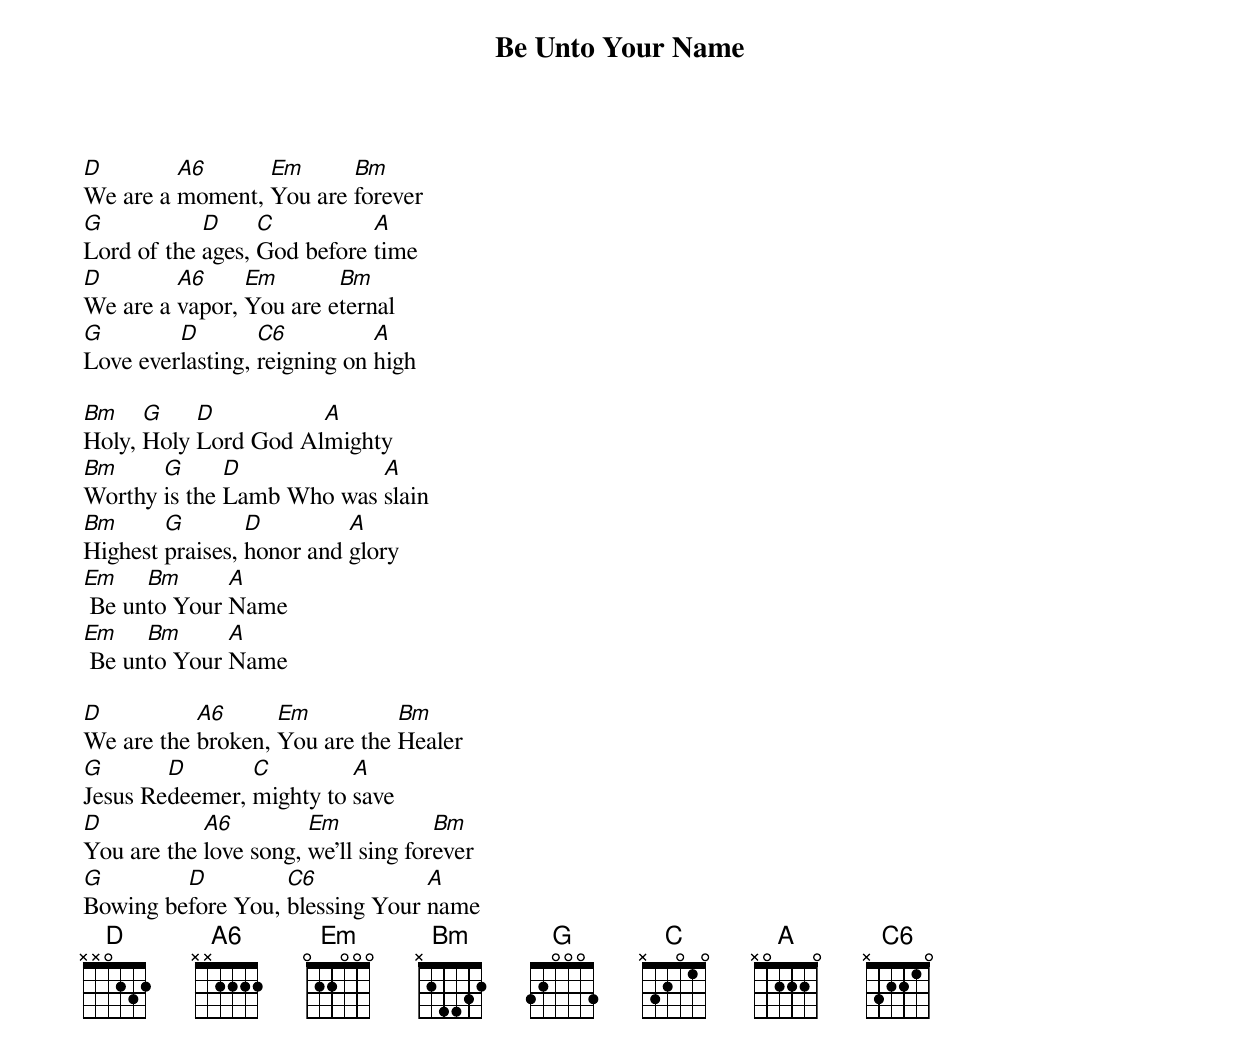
{title: Be Unto Your Name}
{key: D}
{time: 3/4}
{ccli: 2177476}
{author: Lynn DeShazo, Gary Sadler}
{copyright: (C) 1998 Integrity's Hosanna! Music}

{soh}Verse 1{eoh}
[D]We are a [A6]moment, [Em]You are [Bm]forever
[G]Lord of the [D]ages, [C]God before [A]time
[D]We are a [A6]vapor, [Em]You are e[Bm]ternal
[G]Love ever[D]lasting, [C6]reigning on [A]high

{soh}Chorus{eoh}
[Bm]Holy, [G]Holy [D]Lord God Al[A]mighty
[Bm]Worthy [G]is the [D]Lamb Who was [A]slain
[Bm]Highest [G]praises, [D]honor and [A]glory
[Em] Be un[Bm]to Your [A]Name
[Em] Be un[Bm]to Your [A]Name

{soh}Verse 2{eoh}
[D]We are the [A6]broken, [Em]You are the [Bm]Healer
[G]Jesus Re[D]deemer, [C]mighty to [A]save
[D]You are the [A6]love song, [Em]we'll sing for[Bm]ever
[G]Bowing be[D]fore You, [C6]blessing Your [A]name
